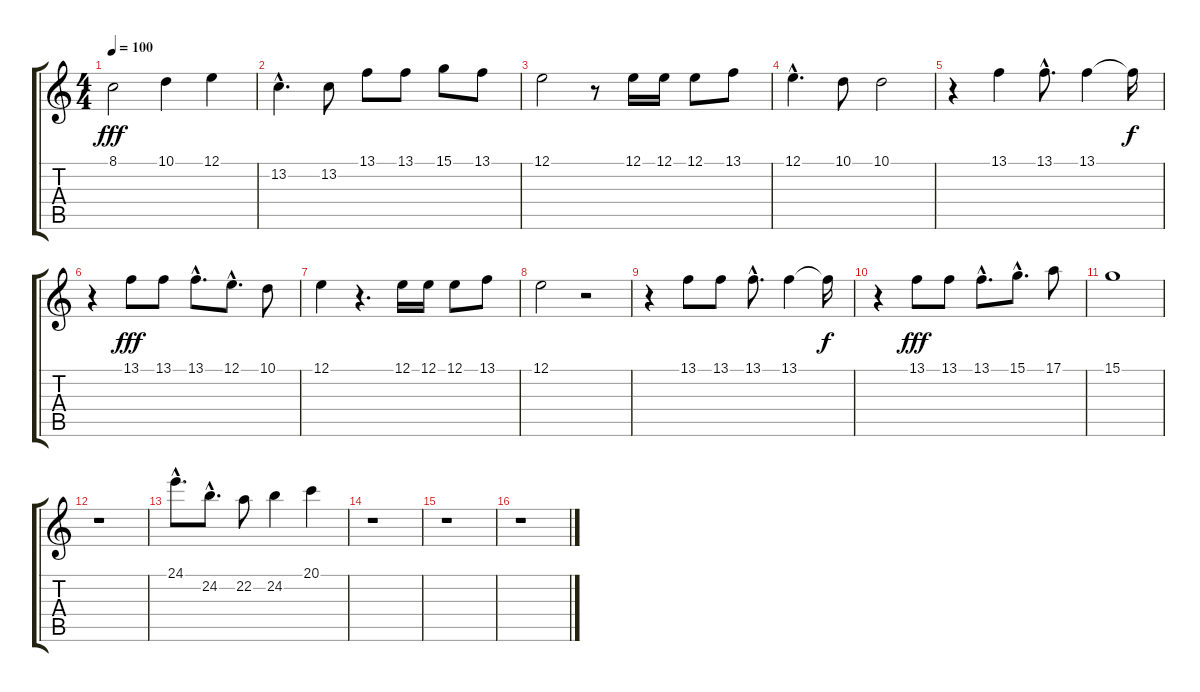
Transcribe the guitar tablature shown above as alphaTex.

\track "" {instrument clarinet}
\staff {score tabs}
\tuning (E4 B3 G3 D3 A2 E2) {hide}
\ts (4 4)
\tempo 100
\clef g2
\ks c
8.1.2{dy fff} 10.1.4 12.1.4 |
13.2{hac}.4{d} 13.2.8 13.1.8 13.1.8 15.1.8 13.1.8 |
12.1.2 r.8 12.1.16 12.1.16 12.1.8 13.1.8 |
12.1{hac}.4{d} 10.1.8 10.1.2 |
r.4 13.1.4 13.1{hac}.8{d} 13.1.4 13.1{t}.16{dy f} |
r.4 13.1.8{dy fff} 13.1.8 13.1{hac}.8{d} 12.1{hac}.8{d} 10.1.8 |
12.1.4 r.4{d} 12.1.16 12.1.16 12.1.8 13.1.8 |
12.1.2 r.2 |
r.4 13.1.8 13.1.8 13.1{hac}.8{d} 13.1.4 13.1{t}.16{dy f} |
r.4 13.1.8{dy fff} 13.1.8 13.1{hac}.8{d} 15.1{hac}.8{d} 17.1.8 |
15.1.1 |
r.1 |
24.1{hac}.8{d} 24.2{hac}.8{d} 22.2.8 24.2.4 20.1.4 |
r.1 |
r.1 |
r.1
